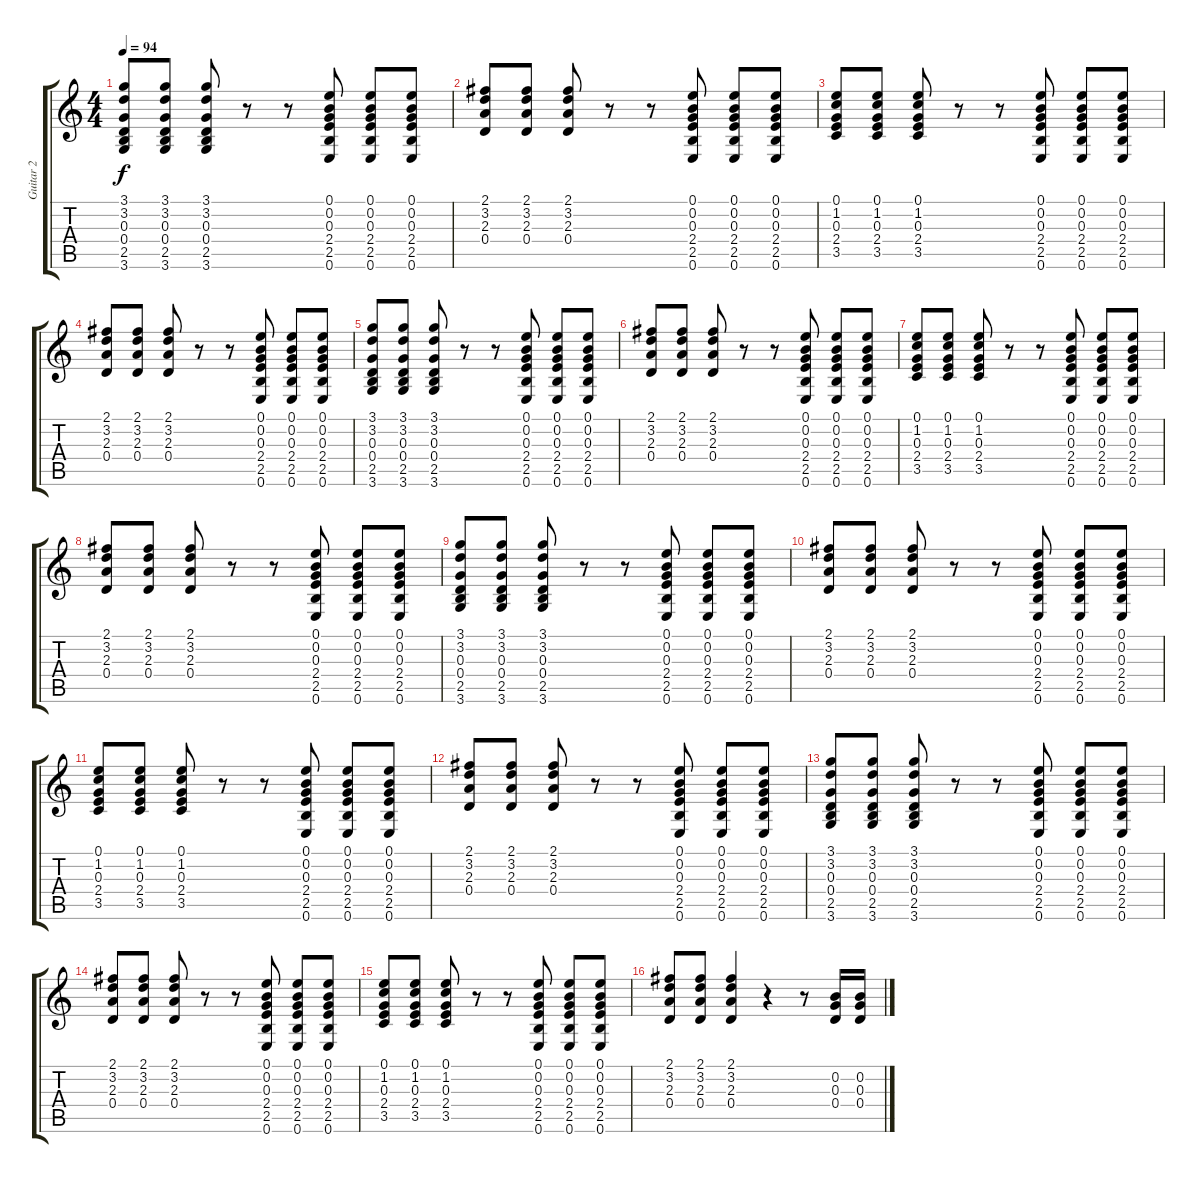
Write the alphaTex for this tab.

\track ("Guitar 2" "Guitar 2") {instrument electricguitarclean}
\staff {score tabs}
\tuning (E4 B3 G3 D3 A2 E2) {hide}
\ts (4 4)
\tempo 94
\clef g2
\ks c
(3.1 3.2 0.3 0.4 2.5 3.6).8{dy f} (3.1 3.2 0.3 0.4 2.5 3.6).8 (3.1 3.2 0.3 0.4 2.5 3.6).8 r.8 r.8 (0.1 0.2 0.3 2.4 2.5 0.6).8 (0.1 0.2 0.3 2.4 2.5 0.6).8 (0.1 0.2 0.3 2.4 2.5 0.6).8 |
(2.1 3.2 2.3 0.4).8 (2.1 3.2 2.3 0.4).8 (2.1 3.2 2.3 0.4).8 r.8 r.8 (0.1 0.2 0.3 2.4 2.5 0.6).8 (0.1 0.2 0.3 2.4 2.5 0.6).8 (0.1 0.2 0.3 2.4 2.5 0.6).8 |
(0.1 1.2 0.3 2.4 3.5).8 (0.1 1.2 0.3 2.4 3.5).8 (0.1 1.2 0.3 2.4 3.5).8 r.8 r.8 (0.1 0.2 0.3 2.4 2.5 0.6).8 (0.1 0.2 0.3 2.4 2.5 0.6).8 (0.1 0.2 0.3 2.4 2.5 0.6).8 |
(2.1 3.2 2.3 0.4).8 (2.1 3.2 2.3 0.4).8 (2.1 3.2 2.3 0.4).8 r.8 r.8 (0.1 0.2 0.3 2.4 2.5 0.6).8 (0.1 0.2 0.3 2.4 2.5 0.6).8 (0.1 0.2 0.3 2.4 2.5 0.6).8 |
(3.1 3.2 0.3 0.4 2.5 3.6).8 (3.1 3.2 0.3 0.4 2.5 3.6).8 (3.1 3.2 0.3 0.4 2.5 3.6).8 r.8 r.8 (0.1 0.2 0.3 2.4 2.5 0.6).8 (0.1 0.2 0.3 2.4 2.5 0.6).8 (0.1 0.2 0.3 2.4 2.5 0.6).8 |
(2.1 3.2 2.3 0.4).8 (2.1 3.2 2.3 0.4).8 (2.1 3.2 2.3 0.4).8 r.8 r.8 (0.1 0.2 0.3 2.4 2.5 0.6).8 (0.1 0.2 0.3 2.4 2.5 0.6).8 (0.1 0.2 0.3 2.4 2.5 0.6).8 |
(0.1 1.2 0.3 2.4 3.5).8 (0.1 1.2 0.3 2.4 3.5).8 (0.1 1.2 0.3 2.4 3.5).8 r.8 r.8 (0.1 0.2 0.3 2.4 2.5 0.6).8 (0.1 0.2 0.3 2.4 2.5 0.6).8 (0.1 0.2 0.3 2.4 2.5 0.6).8 |
(2.1 3.2 2.3 0.4).8 (2.1 3.2 2.3 0.4).8 (2.1 3.2 2.3 0.4).8 r.8 r.8 (0.1 0.2 0.3 2.4 2.5 0.6).8 (0.1 0.2 0.3 2.4 2.5 0.6).8 (0.1 0.2 0.3 2.4 2.5 0.6).8 |
(3.1 3.2 0.3 0.4 2.5 3.6).8 (3.1 3.2 0.3 0.4 2.5 3.6).8 (3.1 3.2 0.3 0.4 2.5 3.6).8 r.8 r.8 (0.1 0.2 0.3 2.4 2.5 0.6).8 (0.1 0.2 0.3 2.4 2.5 0.6).8 (0.1 0.2 0.3 2.4 2.5 0.6).8 |
(2.1 3.2 2.3 0.4).8 (2.1 3.2 2.3 0.4).8 (2.1 3.2 2.3 0.4).8 r.8 r.8 (0.1 0.2 0.3 2.4 2.5 0.6).8 (0.1 0.2 0.3 2.4 2.5 0.6).8 (0.1 0.2 0.3 2.4 2.5 0.6).8 |
(0.1 1.2 0.3 2.4 3.5).8 (0.1 1.2 0.3 2.4 3.5).8 (0.1 1.2 0.3 2.4 3.5).8 r.8 r.8 (0.1 0.2 0.3 2.4 2.5 0.6).8 (0.1 0.2 0.3 2.4 2.5 0.6).8 (0.1 0.2 0.3 2.4 2.5 0.6).8 |
(2.1 3.2 2.3 0.4).8 (2.1 3.2 2.3 0.4).8 (2.1 3.2 2.3 0.4).8 r.8 r.8 (0.1 0.2 0.3 2.4 2.5 0.6).8 (0.1 0.2 0.3 2.4 2.5 0.6).8 (0.1 0.2 0.3 2.4 2.5 0.6).8 |
(3.1 3.2 0.3 0.4 2.5 3.6).8 (3.1 3.2 0.3 0.4 2.5 3.6).8 (3.1 3.2 0.3 0.4 2.5 3.6).8 r.8 r.8 (0.1 0.2 0.3 2.4 2.5 0.6).8 (0.1 0.2 0.3 2.4 2.5 0.6).8 (0.1 0.2 0.3 2.4 2.5 0.6).8 |
(2.1 3.2 2.3 0.4).8 (2.1 3.2 2.3 0.4).8 (2.1 3.2 2.3 0.4).8 r.8 r.8 (0.1 0.2 0.3 2.4 2.5 0.6).8 (0.1 0.2 0.3 2.4 2.5 0.6).8 (0.1 0.2 0.3 2.4 2.5 0.6).8 |
(0.1 1.2 0.3 2.4 3.5).8 (0.1 1.2 0.3 2.4 3.5).8 (0.1 1.2 0.3 2.4 3.5).8 r.8 r.8 (0.1 0.2 0.3 2.4 2.5 0.6).8 (0.1 0.2 0.3 2.4 2.5 0.6).8 (0.1 0.2 0.3 2.4 2.5 0.6).8 |
(2.1 3.2 2.3 0.4).8 (2.1 3.2 2.3 0.4).8 (2.1 3.2 2.3 0.4).4 r.4 r.8 (0.2 0.3 0.4).16 (0.2 0.3 0.4).16
